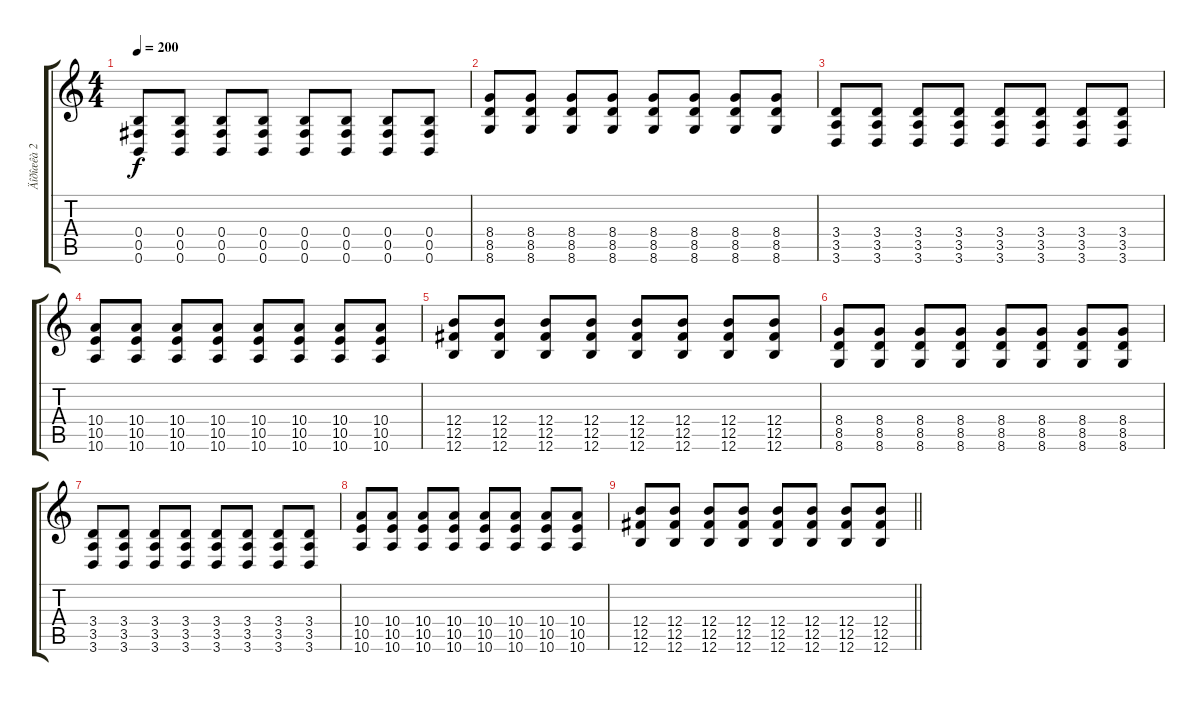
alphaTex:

\track ("Äîðîæêà 2" "Äîðîæêà 2") {instrument distortionguitar}
\staff {score tabs}
\tuning (Db4 Ab3 E3 B2 Gb2 B1) {hide}
\ts (4 4)
\tempo 200
\clef g2
\ks c
(0.4 0.5 0.6).8{dy f} (0.4 0.5 0.6).8 (0.4 0.5 0.6).8 (0.4 0.5 0.6).8 (0.4 0.5 0.6).8 (0.4 0.5 0.6).8 (0.4 0.5 0.6).8 (0.4 0.5 0.6).8 |
(8.4 8.5 8.6).8 (8.4 8.5 8.6).8 (8.4 8.5 8.6).8 (8.4 8.5 8.6).8 (8.4 8.5 8.6).8 (8.4 8.5 8.6).8 (8.4 8.5 8.6).8 (8.4 8.5 8.6).8 |
(3.4 3.5 3.6).8 (3.4 3.5 3.6).8 (3.4 3.5 3.6).8 (3.4 3.5 3.6).8 (3.4 3.5 3.6).8 (3.4 3.5 3.6).8 (3.4 3.5 3.6).8 (3.4 3.5 3.6).8 |
(10.4 10.5 10.6).8 (10.4 10.5 10.6).8 (10.4 10.5 10.6).8 (10.4 10.5 10.6).8 (10.4 10.5 10.6).8 (10.4 10.5 10.6).8 (10.4 10.5 10.6).8 (10.4 10.5 10.6).8 |
(12.4 12.5 12.6).8 (12.4 12.5 12.6).8 (12.4 12.5 12.6).8 (12.4 12.5 12.6).8 (12.4 12.5 12.6).8 (12.4 12.5 12.6).8 (12.4 12.5 12.6).8 (12.4 12.5 12.6).8 |
(8.4 8.5 8.6).8 (8.4 8.5 8.6).8 (8.4 8.5 8.6).8 (8.4 8.5 8.6).8 (8.4 8.5 8.6).8 (8.4 8.5 8.6).8 (8.4 8.5 8.6).8 (8.4 8.5 8.6).8 |
(3.4 3.5 3.6).8 (3.4 3.5 3.6).8 (3.4 3.5 3.6).8 (3.4 3.5 3.6).8 (3.4 3.5 3.6).8 (3.4 3.5 3.6).8 (3.4 3.5 3.6).8 (3.4 3.5 3.6).8 |
(10.4 10.5 10.6).8 (10.4 10.5 10.6).8 (10.4 10.5 10.6).8 (10.4 10.5 10.6).8 (10.4 10.5 10.6).8 (10.4 10.5 10.6).8 (10.4 10.5 10.6).8 (10.4 10.5 10.6).8 |
\barLineRight lightlight
(12.4 12.5 12.6).8 (12.4 12.5 12.6).8 (12.4 12.5 12.6).8 (12.4 12.5 12.6).8 (12.4 12.5 12.6).8 (12.4 12.5 12.6).8 (12.4 12.5 12.6).8 (12.4 12.5 12.6).8
